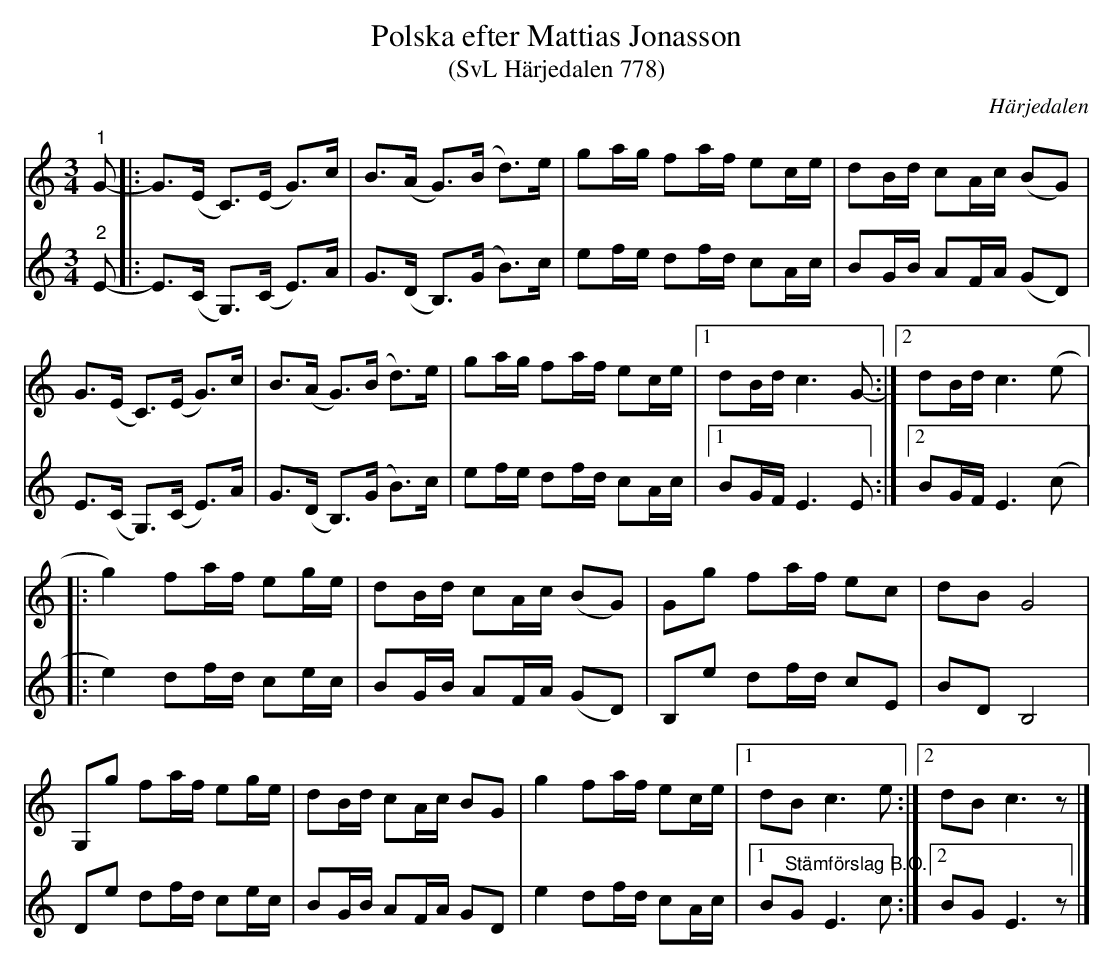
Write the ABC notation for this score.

X:1
T:Polska efter Mattias Jonasson
T:(SvL Härjedalen 778)
O:Härjedalen
L:1/8
M:3/4
K:C
V:1
"^1" G- |: G>(E C>)(E G>)c | B>(A G>)(B d>)e | ga/g/ fa/f/ ec/e/ | dB/d/ cA/c/ (BG) |
G>(E C>)(E G>)c | B>(A G>)(B d>)e | ga/g/ fa/f/ ec/e/ |1 dB/d/ c3 G- :|2 dB/d/ c3 (e |:
g2) fa/f/ eg/e/ | dB/d/ cA/c/ (BG) | Gg fa/f/ ec | dB G4 |
 G,g fa/f/ eg/e/ | dB/d/ cA/c/ BG | g2 fa/f/ ec/e/ |1 dB c3 e :|2 dB c3 z |]
V:2
"^2" E- |: E>(C G,>)(C E>)A | G>(D B,>)(G B>)c | ef/e/ df/d/ cA/c/ | BG/B/ AF/A/ (GD) |
E>(C G,>)(C E>)A | G>(D B,>)(G B>)c | ef/e/ df/d/ cA/c/ |1 BG/F/ E3 E :|2 BG/F/ E3 (c |:
e2) df/d/ ce/c/ | BG/B/ AF/A/ (GD) | B,e df/d/ cE |
 BD B,4 | De df/d/ ce/c/ |  BG/B/ AF/A/ GD | e2 df/d/ cA/c/ |1 B"^Stämförslag B.O."G E3 c :|2 BG E3 z |]
